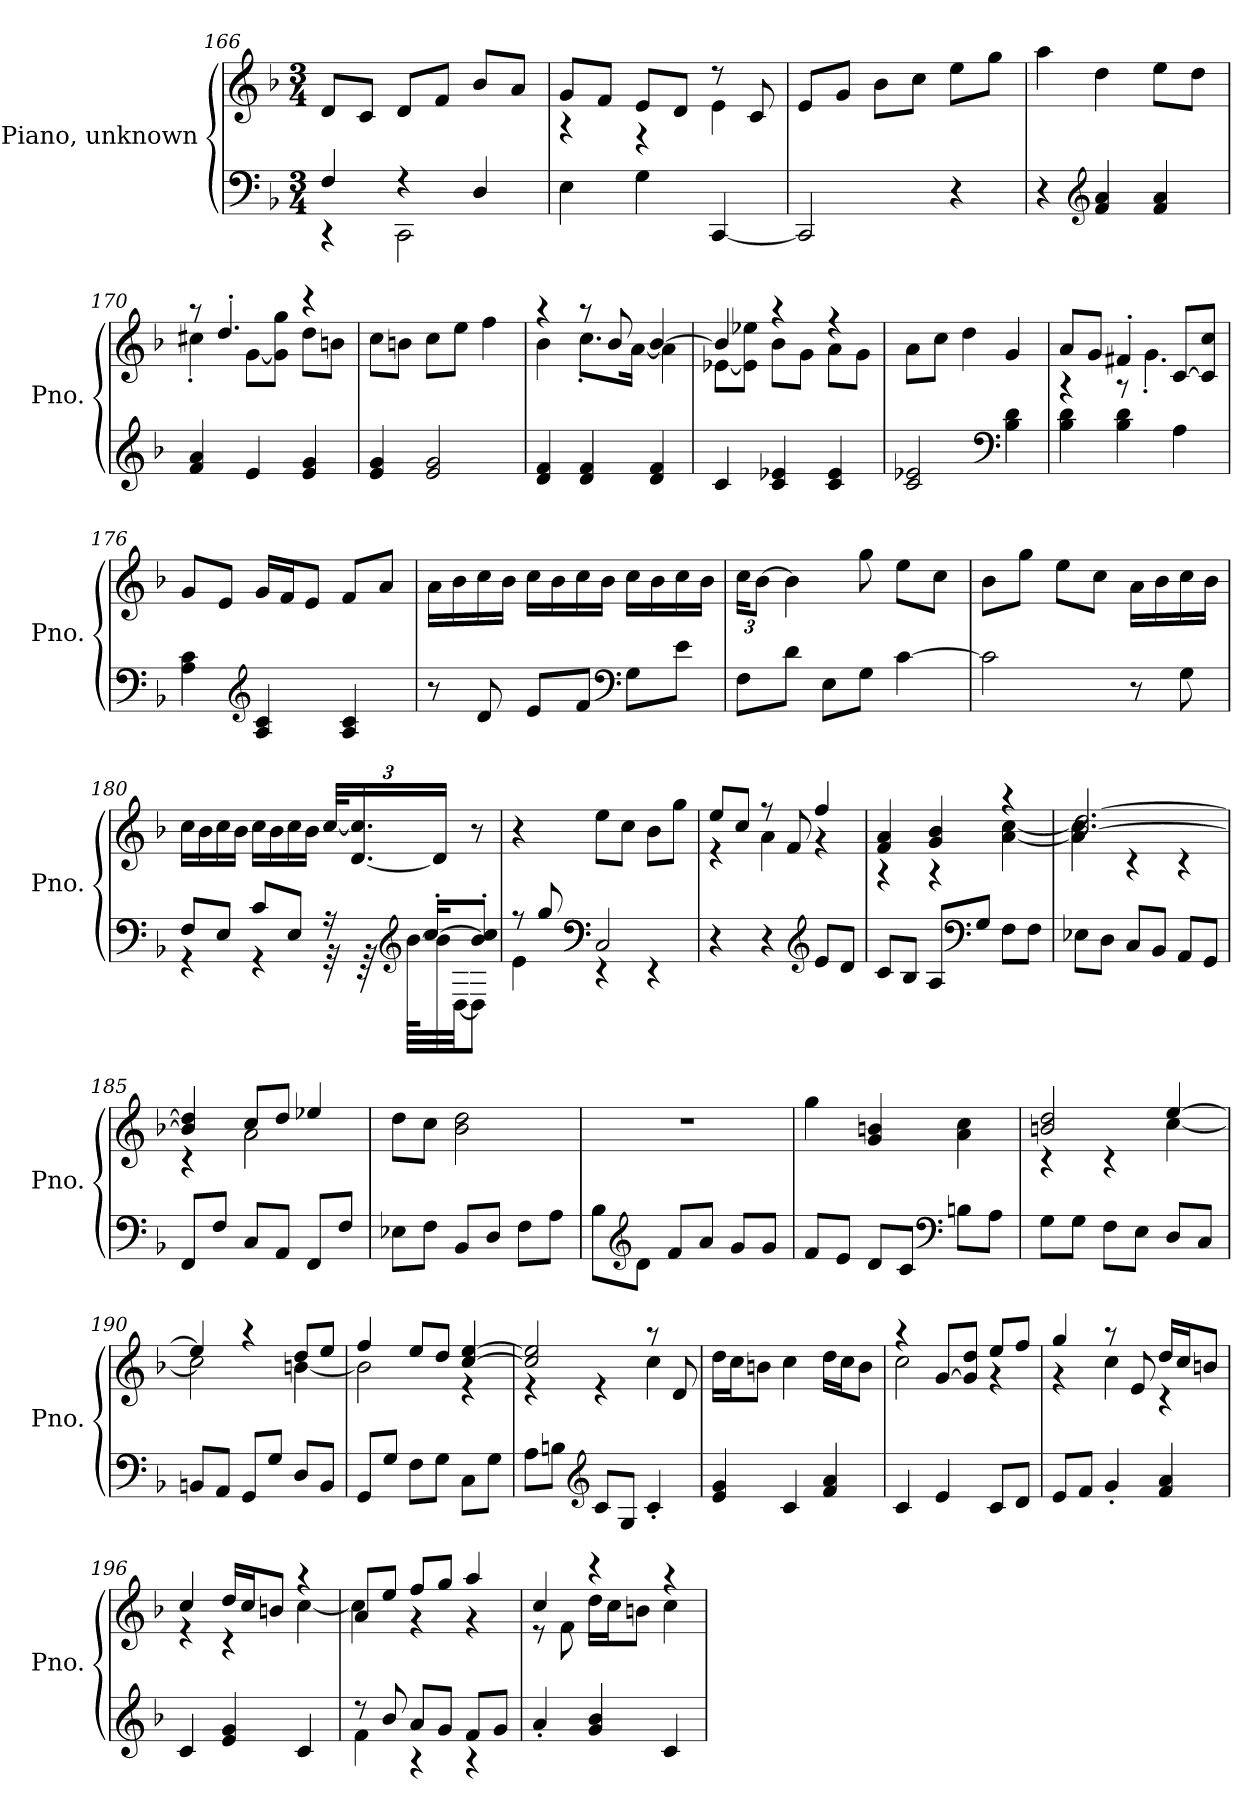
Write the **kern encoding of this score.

**kern	**kern
*part1	*part1
*staff2	*staff1
*I"Piano, unknown	*
*I'Pno.	*
!!LO:LB:g=z
*clefF4	*clefG2
*k[b-]	*k[b-]
*M3/4	*M3/4
=166	=166
*^	*
4F/	4r	8d/L
.	.	8c/J
4r	2CC\	8d/L
.	.	8f/J
4D/	.	8b-/L
.	.	8a/J
*v	*v	*
=167	=167
*	*^
4E\	8g/L	4r
.	8f/J	.
4G\	8e/L	4r
.	8d/J	.
[4CC/	8r	4e\
.	8c/	.
*	*v	*v
=168	=168
2CC/]	8e/L
.	8g/J
.	8b-\L
.	8cc\J
4r	8ee\L
.	8gg\J
=169	=169
4r	4aa\
*clefG2	*
4f/ 4a/	4dd\
4f/ 4a/	8ee\L
.	8dd\J
=170	=170
*	*^
4f/ 4a/	8r	4cc#X'\
.	4.dd'/	.
4e/	.	[8g\L
.	.	8g\] 8gg\J
4e/ 4g/	4r	8dd\L
.	.	8bn\J
*	*v	*v
=171	=171
4e/ 4g/	8cc\L
.	8bn\J
2e/ 2g/	8cc\L
.	8ee\J
.	4ff\
!!LO:PB:g=z
=172	=172
*	*^
4d/ 4f/	4r	4b-\
4d/ 4f/	8r	8.cc'\L
.	8b-/	.
.	.	[16a\Jk
4d/ 4f/	[4b-/	4a\]
=173	=173	=173
4c/	4b-/]	[8e-X\L
.	.	8e-\] 8ee-X\J
4c/ 4e-X/	4r	8b-\L
.	.	8g\J
4c/ 4e-/	4r	8a\L
.	.	8g\J
*	*v	*v
=174	=174
2c/ 2e-X/	8a\L
.	8cc\J
.	4dd\
*clefF4	*
4B-\ 4d\	4g/
=175	=175
*	*^
4B-\ 4d\	8a/L	4r
.	8g/J	.
4B-\ 4d\	4f#X'/	8r
.	.	4.g'\
4A\	[8c/L	.
.	8c/] 8cc/J	.
*	*v	*v
=176	=176
4A\ 4c\	8g/L
.	8e/J
*clefG2	*
4A/ 4c/	16g/LL
.	16f/J
.	8e/J
4A/ 4c/	8f/L
.	8a/J
!!LO:LB:g=z
=177	=177
8r	16a\LL
.	16b-\
8d/	16cc\
.	16b-\JJ
8e/L	16cc\LL
.	16b-\
8f/J	16cc\
.	16b-\JJ
*clefF4	*
8G\L	16cc\LL
.	16b-\
8e\J	16cc\
.	16b-\JJ
=178	=178
*	*Xbrackettup
8F\L	24cc\KL
.	[12b-\J
8d\J	4b-\]
8E\L	.
8G\J	8gg\
[4c\	8ee\L
.	8cc\J
=179	=179
2c\]	8b-\L
.	8gg\J
.	8ee\L
.	8cc\J
8r	16a\LL
.	16b-\
8G\	16cc\
.	16b-\JJ
!!LO:LB:g=z
=180	=180
*^	*
8F/L	4r	16cc\LL
.	.	16b-\
8E/J	.	16cc\
.	.	16b-\JJ
8c/L	4r	16cc\LL
.	.	16b-\
8E/J	.	16cc\
.	.	16b-\JJ
16r	32r	[48cc/KLL
.	.	[24.d/ 24.cc/]
.	64r	.
*clefG2	*	*
.	[64b-\KLLL	.
[16cc'/KL	32b-\]	.
.	.	24d/JJ]
.	[32D\JJ	.
8b-/' 8cc/]'J	8D\J]	8r
=181	=181	=181
8r	4e\	4r
8gg/	.	.
*clefF4	*	*
2C/	4r	8ee\L
.	.	8cc\J
.	4r	8b-\L
.	.	8gg\J
*v	*v	*
=182	=182
*	*^
4r	8ee/L	4r
.	8cc/J	.
4r	8r	4a\
.	8f/	.
*clefG2	*	*
8e/L	4ff/	4r
8d/J	.	.
=183	=183	=183
8c/L	4f/ 4a/	4r
8B-/J	.	.
8A/L	4g/ 4b-/	4r
*clefF4	*	*
8G/J	.	.
8F\L	4r	[4a\ [4cc\
8F\J	.	.
!!LO:LB:g=z	!!
=184	=184	=184
8E-X\L	[2.b-/ [2.dd/	4a\] 4cc\]
8D\J	.	.
8C/L	.	4r
8BB-/J	.	.
8AA/L	.	4r
8GG/J	.	.
=185	=185	=185
8FF/L	4b-/] 4dd/]	4r
8F/J	.	.
8C/L	8cc/L	2a\
8AA/J	8dd/J	.
8FF/L	4ee-X/	.
8F/J	.	.
*	*v	*v
=186	=186
8E-X\L	8dd\L
8F\J	8cc\J
8BB-/L	2b-\ 2dd\
8D/J	.
8F\L	.
8A\J	.
=187	=187
8B-\L	2.r
*clefG2	*
8d\J	.
8f/L	.
8a/J	.
8g/L	.
8g/J	.
=188	=188
8f/L	4gg\
8e/J	.
8d/L	4g/ 4bn/
8c/J	.
*clefF4	*
8Bn\L	4a\ 4cc\
8A\J	.
!!LO:LB:g=z
=189	=189
*	*^
8G\L	2bn/ 2dd/	4r
8G\J	.	.
8F\L	.	4r
8E\J	.	.
8D/L	[4ee/	[4cc\
8C/J	.	.
=190	=190	=190
8BBn/L	4ee/]	2cc\]
8AA/J	.	.
8GG/L	4r	.
8G/J	.	.
8D/L	8dd/L	[4bn\
8BB/J	8ee/J	.
=191	=191	=191
8GG/L	4ff/	2b\]
8G/J	.	.
8F\L	8ee/L	.
8G\J	8dd/J	.
8C\L	[4cc/ [4ee/	4r
8G\J	.	.
=192	=192	=192
8A\L	2cc/] 2ee/]	4r
8Bn\J	.	.
*clefG2	*	*
8c/L	.	4r
8G/J	.	.
4c'/	8r	4cc\
.	8d/	.
*	*v	*v
=193	=193
4e/ 4g/	16dd\LL
.	16cc\J
.	8bn\J
4c/	4cc\
4f/ 4a/	16dd\LL
.	16cc\J
.	8b\J
!!LO:LB:g=z
=194	=194
*	*^
4c/	4r	2cc\
4e/	[8g/L	.
.	8g/] 8dd/J	.
8c/L	8ee/L	4r
8d/J	8ff/J	.
=195	=195	=195
8e/L	4gg/	4r
8f/J	.	.
4g'/	8r	4cc\
.	8e/	.
4f/ 4a/	16dd/LL	4r
.	16cc/J	.
.	8bn/J	.
=196	=196	=196
4c/	4cc/	4r
4e/ 4g/	16dd/LL	4r
.	16cc/J	.
.	8bn/J	.
4c/	4r	[4cc\
=197	=197	=197
*^	*	*
8r	4f\	8a/L	4cc\]
8b-/	.	8ee/J	.
8a/L	4r	8ff/L	4r
8g/J	.	8gg/J	.
8f/L	4r	4aa/	4r
8g/J	.	.	.
*v	*v	*	*
=198	=198	=198
4a'/	4cc/	8r
.	.	8f\
4g/ 4b-/	4r	16dd\LL
.	.	16cc\J
.	.	8bn\J
4c/	4r	4cc\
*	*v	*v
=	=
*-	*-
